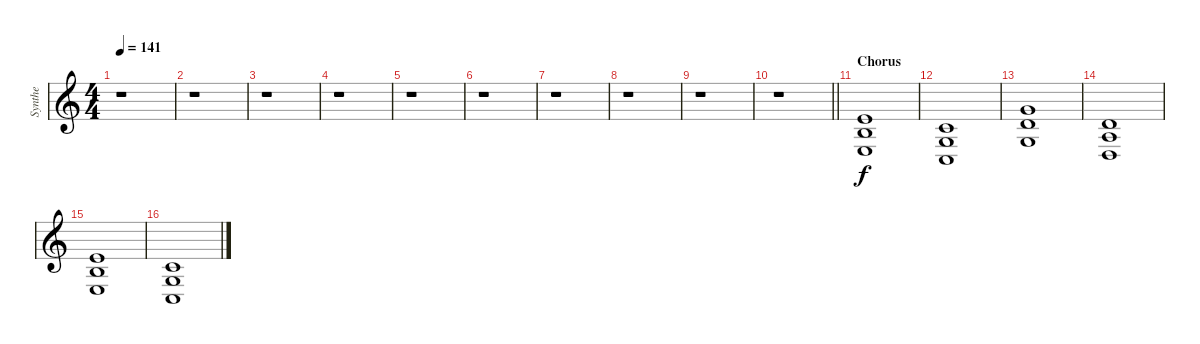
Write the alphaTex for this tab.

\track ("Synthe" "Synthe") {instrument pad6metallic}
\staff {score}
\tuning (E4 B3 G3 D3 A2 E2) {hide}
\ts (4 4)
\tempo 141
\clef g2
\ks c
r.1{dy f} |
r.1 |
r.1 |
r.1 |
r.1 |
r.1 |
r.1 |
r.1 |
r.1 |
\barLineRight lightlight
r.1 |
\section ("" "Chorus")
(9.3 9.4 7.5).1 |
(10.4 10.5 8.6).1 |
(12.3 12.4 10.5).1 |
(12.4 12.5 10.6).1 |
(9.3 9.4 7.5).1 |
(10.4 10.5 8.6).1
